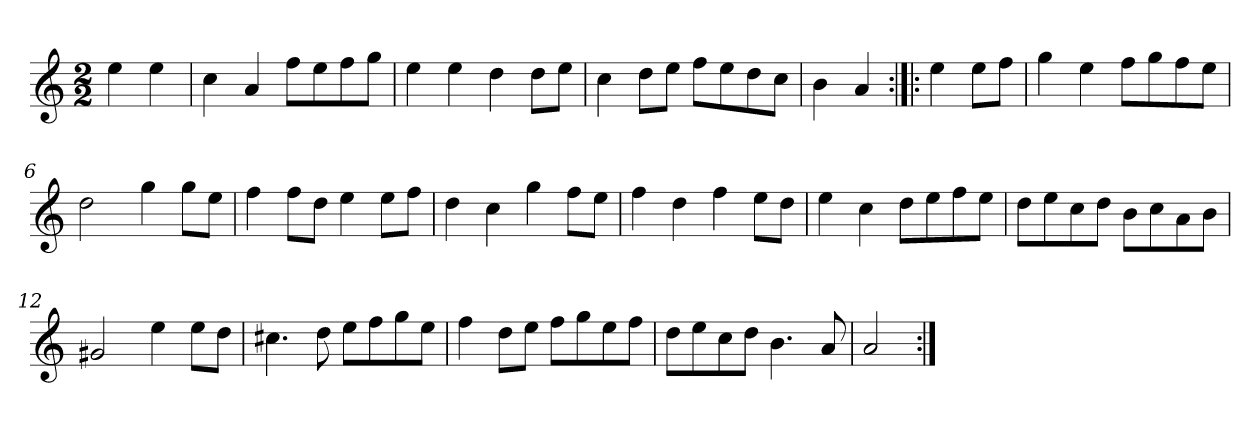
**kern
*part1
*staff1
*clefG2
*k[]
*a:
*M2/2
*MM120
=
4ee
4ee
=1
4cc
4a
8ff\L
8ee\
8ff\
8gg\J
=2
4ee
4ee
4dd
8dd\L
8ee\J
=3
4cc
8dd\L
8ee\J
8ff\L
8ee\
8dd\
8cc\J
=4
4b
4a
=:|!|:
4ee
8ee\L
8ff\J
=5
4gg
4ee
8ff\L
8gg\
8ff\
8ee\J
=6
2dd
4gg
8gg\L
8ee\J
=7
4ff
8ff\L
8dd\J
4ee
8ee\L
8ff\J
=8
4dd
4cc
4gg
8ff\L
8ee\J
=9
4ff
4dd
4ff
8ee\L
8dd\J
=10
4ee
4cc
8dd\L
8ee\
8ff\
8ee\J
=11
8dd\L
8ee\
8cc\
8dd\J
8b\L
8cc\
8a\
8b\J
=12
2g#X
4ee
8ee\L
8dd\J
=13
4.cc#X
8dd
8ee\L
8ff\
8gg\
8ee\J
=14
4ff
8dd\L
8ee\J
8ff\L
8gg\
8ee\
8ff\J
=15
8dd\L
8ee\
8cc\
8dd\J
4.b
8a
=16
2a
=:|!
*-
